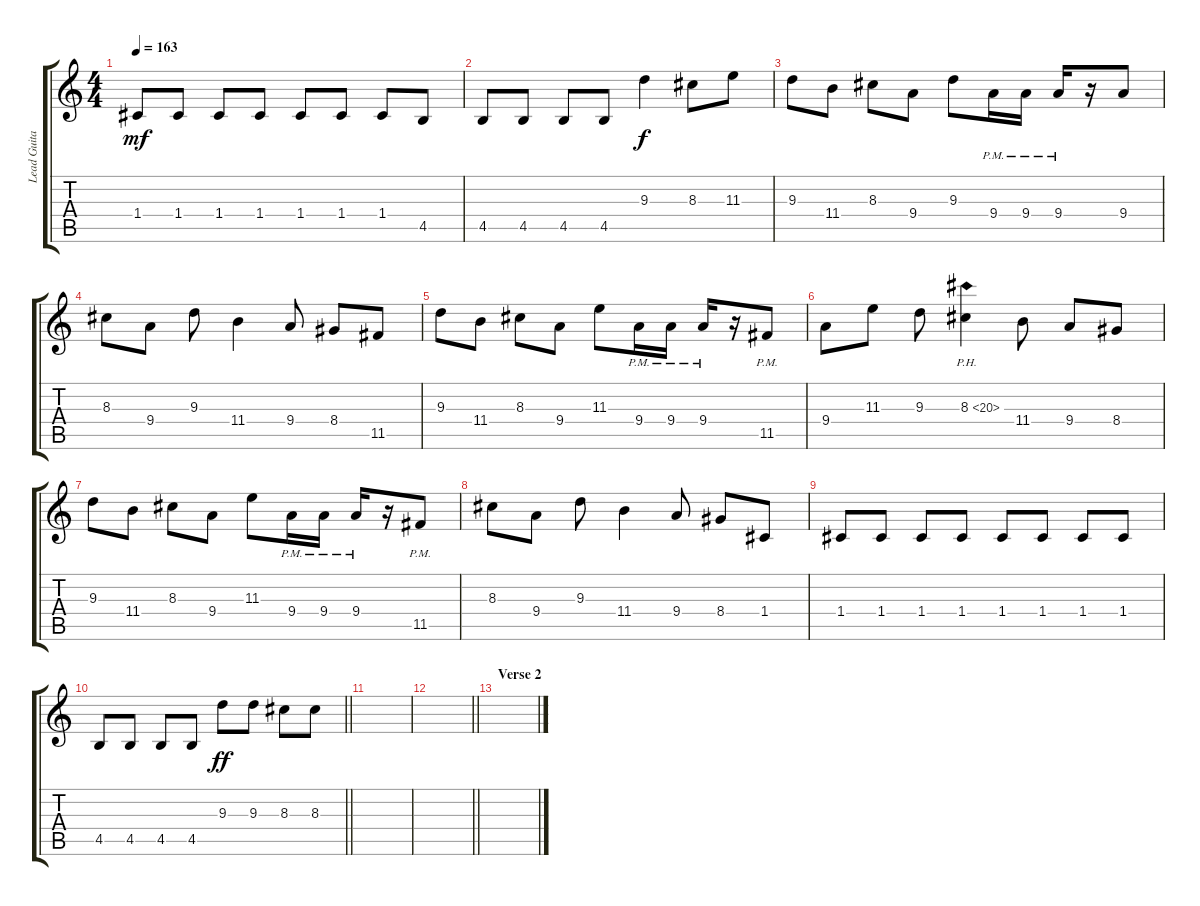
\track ("Lead Guitar" "Lead Guita") {instrument distortionguitar}
\staff {score tabs}
\tuning (D4 A3 F3 C3 G2 D2) {hide}
\ts (4 4)
\tempo 163
\clef g2
\ks c
1.4.8{dy mf} 1.4.8 1.4.8 1.4.8 1.4.8 1.4.8 1.4.8 4.5.8 |
4.5.8 4.5.8 4.5.8 4.5.8 9.3.4{dy f} 8.3.8 11.3.8 |
9.3.8 11.4.8 8.3.8 9.4.8 9.3.8 9.4{pm}.16 9.4{pm}.16 9.4{pm}.16 r.16 9.4.8 |
8.3.8 9.4.8 9.3.8 11.4.4 9.4.8 8.4.8 11.5.8 |
9.3.8 11.4.8 8.3.8 9.4.8 11.3.8 9.4{pm}.16 9.4{pm}.16 9.4{pm}.16 r.16 11.5{pm}.8 |
9.4.8 11.3.8 9.3.8 8.3{ph 12}.4 11.4.8 9.4.8 8.4.8 |
9.3.8 11.4.8 8.3.8 9.4.8 11.3.8 9.4{pm}.16 9.4{pm}.16 9.4{pm}.16 r.16 11.5{pm}.8 |
8.3.8 9.4.8 9.3.8 11.4.4 9.4.8 8.4.8 1.4.8 |
1.4.8 1.4.8 1.4.8 1.4.8 1.4.8 1.4.8 1.4.8 1.4.8 |
\barLineRight lightlight
4.5.8 4.5.8 4.5.8 4.5.8 9.3.8{dy ff} 9.3.8 8.3.8 8.3.8 |
|
\barLineRight lightlight
|
\section ("" "Verse 2")
